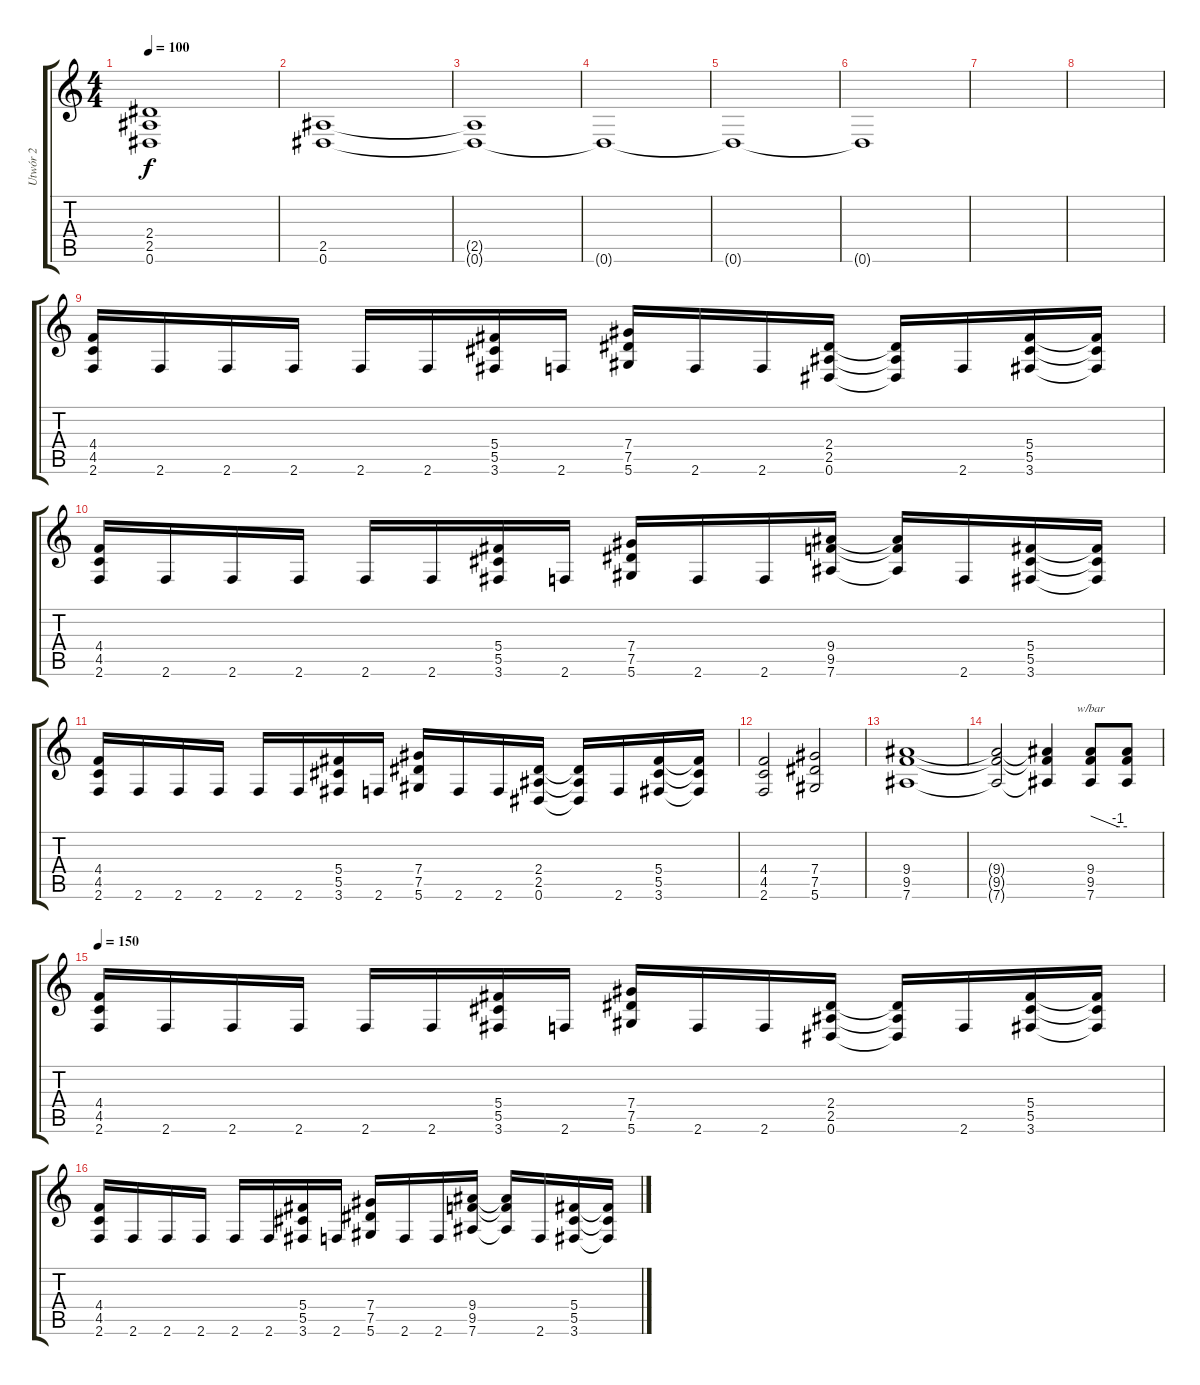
\track ("Utwór 2" "Utwór 2") {instrument distortionguitar}
\staff {score tabs}
\tuning (Eb4 Bb3 Gb3 Db3 Ab2 Eb2) {hide}
\ts (4 4)
\tempo 100
\clef g2
\ks c
(2.4{t} 2.5{t} 0.6{t}).1{dy f} |
(2.5 0.6).1 |
(2.5{t} 0.6{t}).1 |
0.6{t}.1 |
0.6{t}.1 |
0.6{t}.1 |
|
|
(4.4 4.5 2.6).16 2.6.16 2.6.16 2.6.16 2.6.16 2.6.16 (5.4 5.5 3.6).16 2.6.16 (7.4 7.5 5.6).16 2.6.16 2.6.16 (2.4 2.5 0.6).16 (2.4{t} 2.5{t} 0.6{t}).16 2.6.16 (5.4 5.5 3.6).16 (5.4{t} 5.5{t} 3.6{t}).16 |
(4.4 4.5 2.6).16 2.6.16 2.6.16 2.6.16 2.6.16 2.6.16 (5.4 5.5 3.6).16 2.6.16 (7.4 7.5 5.6).16 2.6.16 2.6.16 (9.4 9.5 7.6).16 (9.4{t} 9.5{t} 7.6{t}).16 2.6.16 (5.4 5.5 3.6).16 (5.4{t} 5.5{t} 3.6{t}).16 |
(4.4 4.5 2.6).16 2.6.16 2.6.16 2.6.16 2.6.16 2.6.16 (5.4 5.5 3.6).16 2.6.16 (7.4 7.5 5.6).16 2.6.16 2.6.16 (2.4 2.5 0.6).16 (2.4{t} 2.5{t} 0.6{t}).16 2.6.16 (5.4 5.5 3.6).16 (5.4{t} 5.5{t} 3.6{t}).16 |
(4.4 4.5 2.6).2 (7.4 7.5 5.6).2 |
(9.4 9.5 7.6).1 |
(9.4{t} 9.5{t} 7.6{t}).2 (9.4{t} 9.5{t} 7.6{t}).4 (9.4 9.5 7.6).8{tbe (custom default 0 0 45 -4 60 -4)} (9.4{t} 9.5{t} 7.6{t}).8 |
\tempo 150
(4.4 4.5 2.6).16 2.6.16 2.6.16 2.6.16 2.6.16 2.6.16 (5.4 5.5 3.6).16 2.6.16 (7.4 7.5 5.6).16 2.6.16 2.6.16 (2.4 2.5 0.6).16 (2.4{t} 2.5{t} 0.6{t}).16 2.6.16 (5.4 5.5 3.6).16 (5.4{t} 5.5{t} 3.6{t}).16 |
(4.4 4.5 2.6).16 2.6.16 2.6.16 2.6.16 2.6.16 2.6.16 (5.4 5.5 3.6).16 2.6.16 (7.4 7.5 5.6).16 2.6.16 2.6.16 (9.4 9.5 7.6).16 (9.4{t} 9.5{t} 7.6{t}).16 2.6.16 (5.4 5.5 3.6).16 (5.4{t} 5.5{t} 3.6{t}).16
